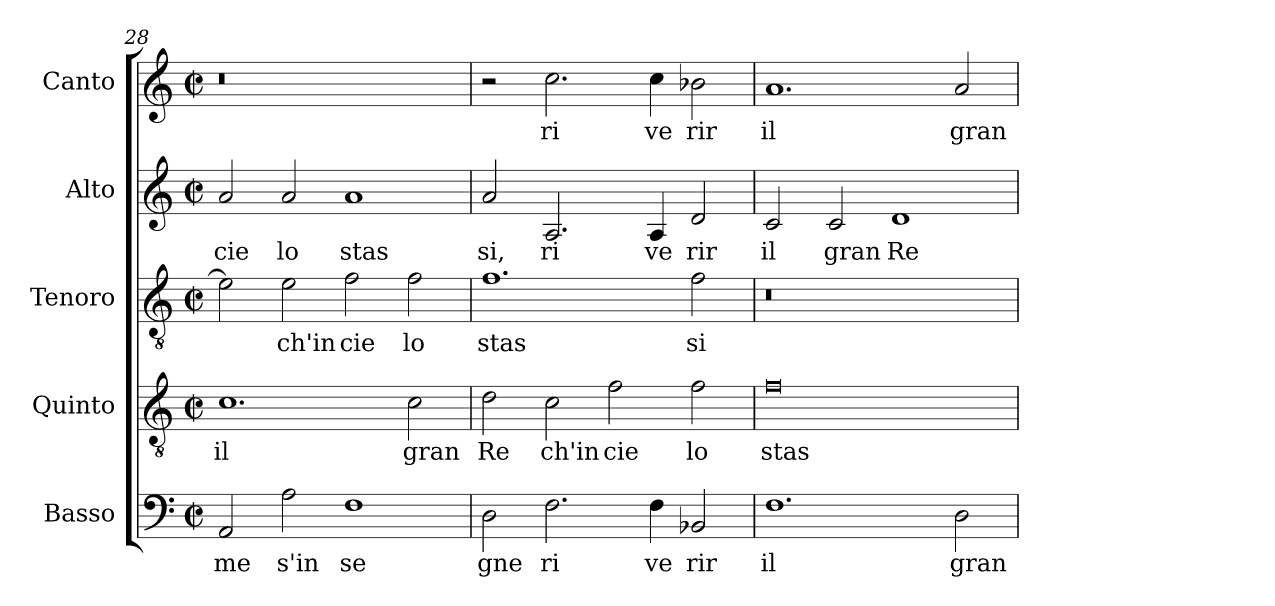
**kern	**text	**kern	**text	**kern	**text	**kern	**text	**kern	**text
*part5	*part5	*part4	*part4	*part3	*part3	*part2	*part2	*part1	*part1
*staff5	*staff5	*staff4	*staff4	*staff3	*staff3	*staff2	*staff2	*staff1	*staff1
*I"Basso	*	*I"Quinto	*	*I"Tenoro	*	*I"Alto	*	*I"Canto	*
*clefF4	*	*clefGv2	*	*clefGv2	*	*clefG2	*	*clefG2	*
*	*	*	*	*k[]	*	*	*	*	*
*	*	*	*	*C:	*	*	*	*	*
*M2/2	*	*M2/2	*	*M2/2	*	*M2/2	*	*M2/2	*
*met(c|)	*	*met(c|)	*	*met(c|)	*	*met(c|)	*	*met(c|)	*
=28	=28	=28	=28	=28	=28	=28	=28	=28	=28
!	!LO:LY:b:cj	!	!LO:LY:b:cj	!	!	!	!LO:LY:b:cj	!	!
2AA/	me	1.c	il	2e\]	.	2a/	cie	0r	.
!	!LO:LY:b:cj	!	!	!	!LO:LY:b:cj	!	!LO:LY:b:cj	!	!
2A\	s'in	.	.	2e\	ch'in	2a/	lo	.	.
!	!LO:LY:b:cj	!	!	!	!LO:LY:b:cj	!	!LO:LY:b:cj	!	!
1F	se	.	.	2f\	cie	1a	stas	.	.
!	!	!	!LO:LY:b:cj	!	!LO:LY:b:cj	!	!	!	!
.	.	2c\	gran	2f\	lo	.	.	.	.
=29	=29	=29	=29	=29	=29	=29	=29	=29	=29
!	!LO:LY:b:cj	!	!LO:LY:b:cj	!	!LO:LY:b:cj	!	!LO:LY:b:cj	!	!
2D\	gne	2d\	Re	1.f	stas	2a/	si,	2r	.
!	!LO:LY:b:cj	!	!LO:LY:b:cj	!	!	!	!LO:LY:b:cj	!	!LO:LY:b:cj
2.F\	ri	2c\	ch'in	.	.	2.A/	ri	2.cc\	ri
!	!	!	!LO:LY:b:cj	!	!	!	!	!	!
.	.	2f\	cie	.	.	.	.	.	.
!	!LO:LY:b:cj	!	!	!	!	!	!LO:LY:b:cj	!	!LO:LY:b:cj
4F\	ve	.	.	.	.	4A/	ve	4cc\	ve
!	!LO:LY:b:cj	!	!LO:LY:b:cj	!	!LO:LY:b:cj	!	!LO:LY:b:cj	!	!LO:LY:b:cj
2BB-X/	rir	2f\	lo	2f\	si	2d/	rir	2b-X\	rir
=30	=30	=30	=30	=30	=30	=30	=30	=30	=30
!	!LO:LY:b:cj	!	!LO:LY:b:cj	!	!	!	!LO:LY:b:cj	!	!LO:LY:b:cj
1.F	il	0f	stas	0r	.	2c/	il	1.a	il
!	!	!	!	!	!	!	!LO:LY:b:cj	!	!
.	.	.	.	.	.	2c/	gran	.	.
!	!	!	!	!	!	!	!LO:LY:b:cj	!	!
.	.	.	.	.	.	1d	Re	.	.
!	!LO:LY:b:cj	!	!	!	!	!	!	!	!LO:LY:b:cj
2D\	gran	.	.	.	.	.	.	2a/	gran
=	=	=	=	=	=	=	=	=	=
*-	*-	*-	*-	*-	*-	*-	*-	*-	*-
